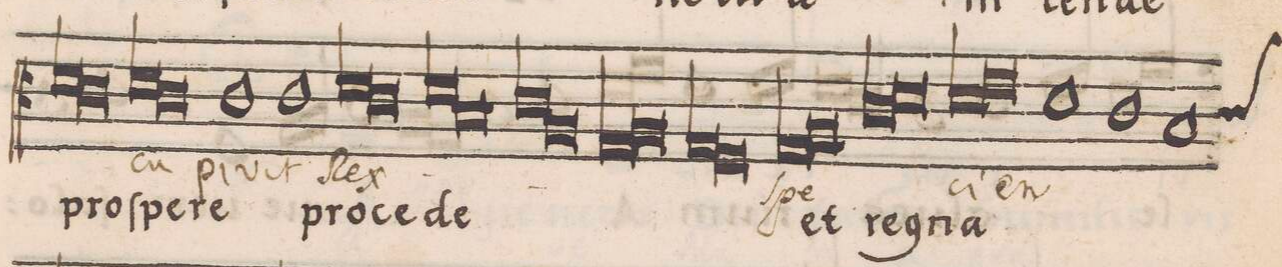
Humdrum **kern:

**kern	**text	**text
*I"TENOR	*	*
*clefC3	*	*
*k[]	*	*
*met(c)	*	*
*M2/1	*	*
1d	pro-	.
1c	.	.
*Xlig	*	*
=60	=60	=60
*lig	*	*
1d	-ſpe-	-cu-
1c	.	.
*Xlig	*	*
=61	=61	=61
1c	-re	-pi-
1c	pro-	-vit
=62	=62	=62
*lig	*	*
1d	-ce-	Rex
1c	.	.
*Xlig	*	*
=63	=63	=63
*lig	*	*
1d	-de	.
1B	.	.
*Xlig	*	*
=64	=64	=64
*lig	*	*
1c	.	.
1A	.	.
*Xlig	*	*
=65	=65	=65
*lig	*	*
1G	.	.
1A	.	.
*Xlig	*	*
=66	=66	=66
*lig	*	*
1G	.	.
1F	.	.
*Xlig	*	*
=67	=67	=67
*lig	*	*
1G	et	ſpe-
1A	.	.
*Xlig	*	*
=68	=68	=68
*lig	*	*
1c	re-	.
1d	.	.
*Xlig	*	*
=69	=69	=69
*lig	*	*
1d	-gna	-ci-
1e	.	.
*Xlig	*	*
=70	=70	=70
1d	.	-em
1c	.	.
=71	=71	=71
*custos:c	*	*
1B	.	.
*lig	*	*
*-	*-	*-
